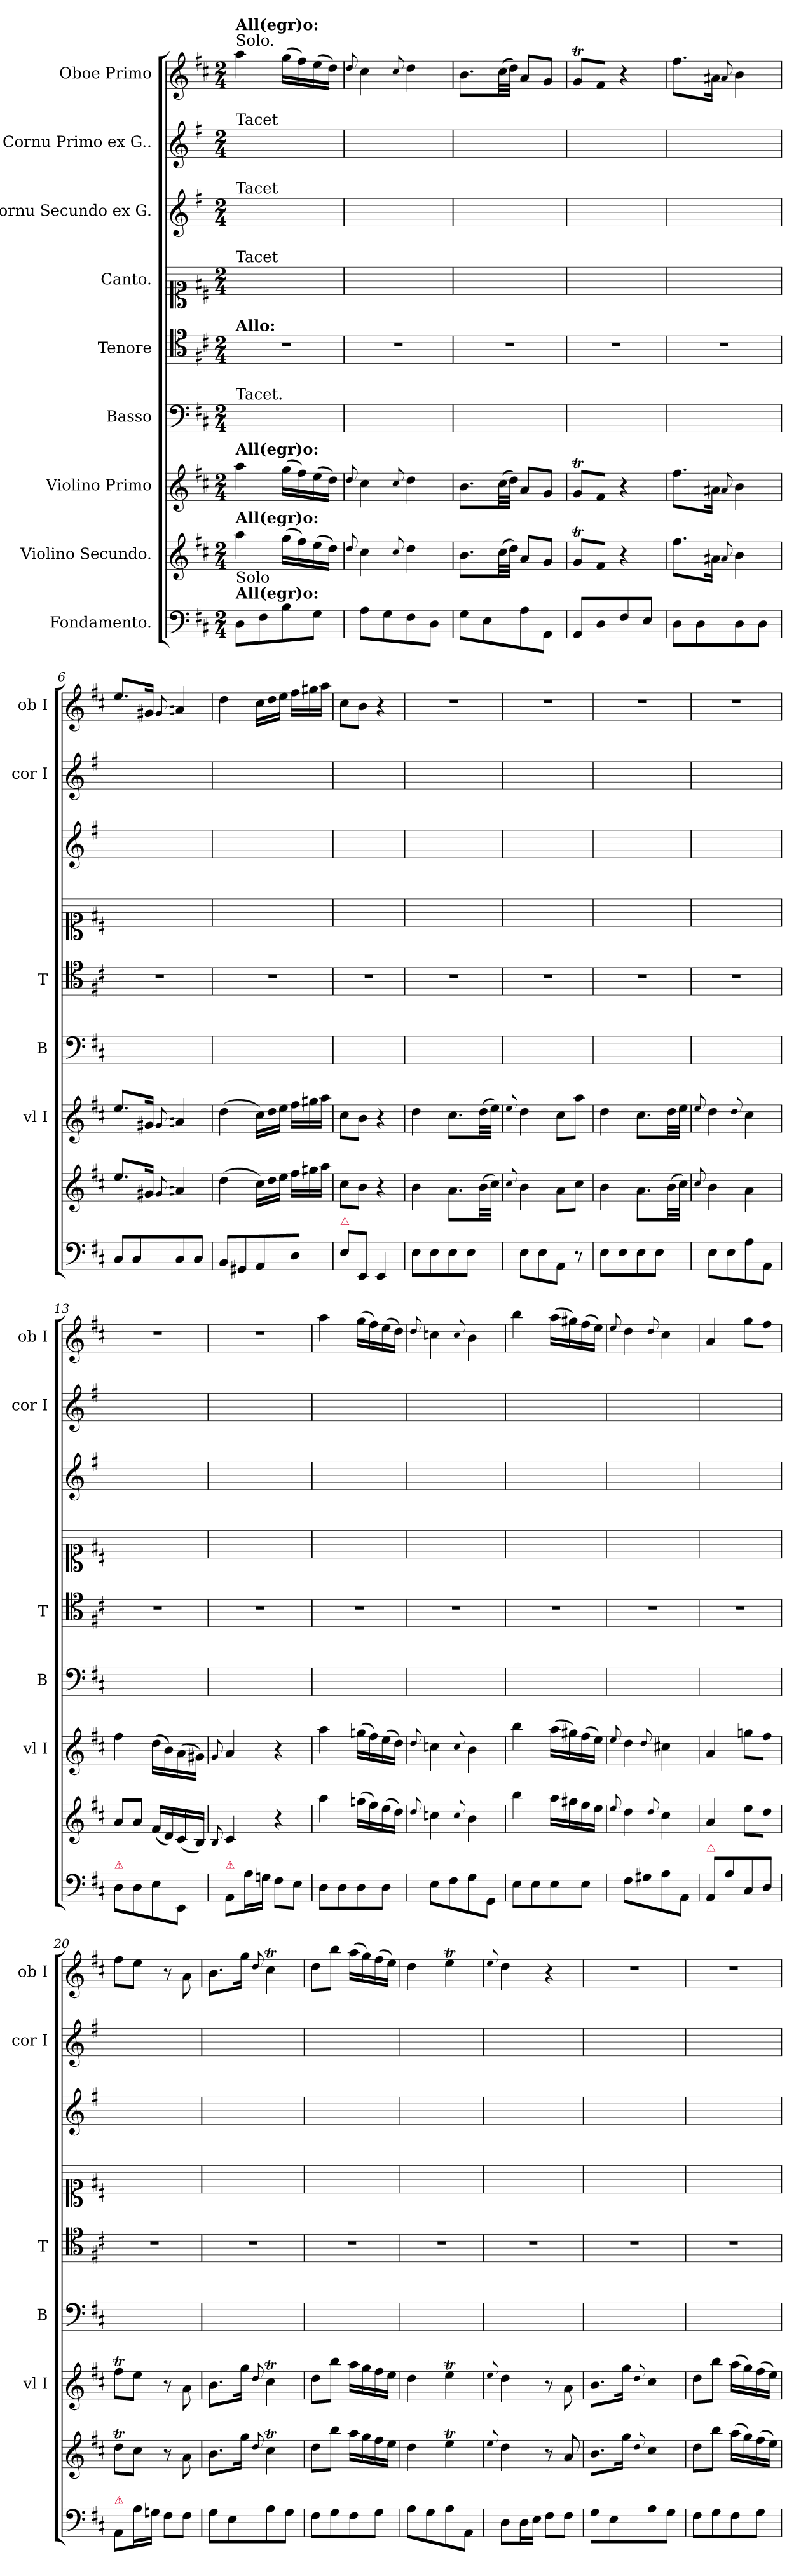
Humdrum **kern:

**kern	**dynam	**kern	**dynam	**kern	**dynam	**kern	**kern	**kern	**kern	**kern	**kern
*part9	*part9	*part8	*part8	*part7	*part7	*part6	*part5	*part4	*part3	*part2	*part1
*staff9	*staff9	*staff8	*staff8	*staff7	*staff7	*staff6	*staff5	*staff4	*staff3	*staff2	*staff1
*I"Fondamento.	*	*I"Violino Secundo.	*	*I"Violino Primo	*	*I"Basso	*I"Tenore	*I"Canto.	*I"Cornu Secundo ex G.	*I"Cornu Primo ex G..	*I"Oboe Primo
*	*	*	*	*I'vl I	*	*I'B	*I'T	*	*	*I'cor I	*I'ob I
*clefF4	*	*clefG2	*	*clefG2	*	*clefF4	*clefC4	*clefC1	*clefG2	*clefG2	*clefG2
*	*	*	*	*	*	*	*	*	*ITrd3c5	*ITrd3c5	*
*k[f#c#]	*	*k[f#c#]	*	*k[f#c#]	*	*k[f#c#]	*k[f#c#]	*k[f#c#]	*k[f#c#]	*k[f#c#]	*k[f#c#]
*D:	*	*D:	*	*D:	*	*D:	*D:	*D:	*D:	*D:	*D:
*M2/4	*	*M2/4	*	*M2/4	*	*M2/4	*M2/4	*M2/4	*M2/4	*M2/4	*M2/4
=1	=1	=1	=1	=1	=1	=1	=1	=1	=1	=1	=1
!	!	!	!	!	!	!	!	!	!	!	!LO:TX:a:t=Solo.
!	!	!	!	!	!	!	!	!	!	!	!LO:TX:a:B:t=All(egr)o&colon;
!	!	!	!	!	!	!	!	!	!	!LO:TX:a:t=Tacet	!
!	!	!	!	!	!	!	!	!	!LO:TX:a:t=Tacet	!	!
!	!	!	!	!	!	!	!	!LO:TX:a:t=Tacet	!	!	!
!	!	!	!	!	!	!	!LO:TX:a:B:t=Allo&colon;	!	!	!	!
!	!	!	!	!	!	!LO:TX:a:t=Tacet.	!	!	!	!	!
!	!	!	!	!LO:TX:a:B:t=All(egr)o&colon;	!	!	!	!	!	!	!
!	!	!LO:TX:a:B:t=All(egr)o&colon;	!	!	!	!	!	!	!	!	!
!LO:TX:a:B:t=All(egr)o&colon;	!	!	!	!	!	!	!	!	!	!	!
!LO:TX:a:t=Solo	!	!	!	!	!	!	!	!	!	!	!
8D\L	.	4aa\	.	4aa\	.	2ryy	2r	2ryy	2ryy	2ryy	4aa\
8F#\	.	.	.	.	.	.	.	.	.	.	.
8B\	.	(16gg\LL	.	(16gg\LL	.	.	.	.	.	.	(16gg\LL
.	.	16ff#\)	.	16ff#\)	.	.	.	.	.	.	16ff#\)
8G\J	.	(16ee\	.	(16ee\	.	.	.	.	.	.	(16ee\
.	.	16dd\JJ)	.	16dd\JJ)	.	.	.	.	.	.	16dd\JJ)
=2	=2	=2	=2	=2	=2	=2	=2	=2	=2	=2	=2
.	.	8qqdd/	.	8qqdd/	.	.	.	.	.	.	8qqdd/
8A\L	.	4cc#\	.	4cc#\	.	2ryy	2r	2ryy	2ryy	2ryy	4cc#\
8G\	.	.	.	.	.	.	.	.	.	.	.
.	.	8qqcc#/	.	8qqcc#/	.	.	.	.	.	.	8qqcc#/
8F#\	.	4dd\	.	4dd\	.	.	.	.	.	.	4dd\
8D\J	.	.	.	.	.	.	.	.	.	.	.
=3	=3	=3	=3	=3	=3	=3	=3	=3	=3	=3	=3
8G\L	.	8.b\L	.	8.b\L	.	2ryy	2r	2ryy	2ryy	2ryy	8.b\L
8E\	.	.	.	.	.	.	.	.	.	.	.
.	.	(32cc#\LL	.	(32cc#\LL	.	.	.	.	.	.	(32cc#\LL
.	.	32dd\JJJ)	.	32dd\JJJ)	.	.	.	.	.	.	32dd\JJJ)
8A\	.	8a/L	.	8a/L	.	.	.	.	.	.	8a/L
8AA/J	.	8g/J	.	8g/J	.	.	.	.	.	.	8g/J
=4	=4	=4	=4	=4	=4	=4	=4	=4	=4	=4	=4
8AA/L	.	8gT/L	.	8gT/L	.	2ryy	2r	2ryy	2ryy	2ryy	8gT/L
8D/	.	8f#/J	.	8f#/J	.	.	.	.	.	.	8f#/J
8F#/	.	4r	.	4r	.	.	.	.	.	.	4r
8E/J	.	.	.	.	.	.	.	.	.	.	.
=5	=5	=5	=5	=5	=5	=5	=5	=5	=5	=5	=5
8D\L	.	8.ff#\L	.	8.ff#\L	.	2ryy	2r	2ryy	2ryy	2ryy	8.ff#\L
8D\	.	.	.	.	.	.	.	.	.	.	.
.	.	16a#X\Jk	.	16a#X\Jk	.	.	.	.	.	.	16a#X\Jk
.	.	8qqa#/	.	8qqa#/	.	.	.	.	.	.	8qqa#/
8D\	.	4b\	.	4b\	.	.	.	.	.	.	4b\
8D\J	.	.	.	.	.	.	.	.	.	.	.
=6	=6	=6	=6	=6	=6	=6	=6	=6	=6	=6	=6
8C#/L	.	8.ee\L	.	8.ee\L	.	2ryy	2r	2ryy	2ryy	2ryy	8.ee\L
8C#/	.	.	.	.	.	.	.	.	.	.	.
.	.	16g#X/Jk	.	16g#X/Jk	.	.	.	.	.	.	16g#X/Jk
.	.	8qqg#/	.	8qqg#/	.	.	.	.	.	.	8qqg#/
8C#/	.	4an/	.	4an/	.	.	.	.	.	.	4an/
8C#/J	.	.	.	.	.	.	.	.	.	.	.
=7	=7	=7	=7	=7	=7	=7	=7	=7	=7	=7	=7
8BB/L	.	(4dd\	.	(4dd\	.	2ryy	2r	2ryy	2ryy	2ryy	4dd\
8GG#X/	.	.	.	.	.	.	.	.	.	.	.
*	*	*Xtuplet	*	*Xtuplet	*	*	*	*	*	*	*Xtuplet
8AA/	.	24cc#\LL)	.	24cc#\LL)	.	.	.	.	.	.	24cc#\LL
.	.	24dd\	.	24dd\	.	.	.	.	.	.	24dd\
.	.	24ee\JJ	.	24ee\JJ	.	.	.	.	.	.	24ee\JJ
8D/J	.	24ff#\LL	.	24ff#\LL	.	.	.	.	.	.	24ff#\LL
.	.	24gg#X\	.	24gg#X\	.	.	.	.	.	.	24gg#X\
.	.	24aa\JJ	.	24aa\JJ	.	.	.	.	.	.	24aa\JJ
=8	=8	=8	=8	=8	=8	=8	=8	=8	=8	=8	=8
!LO:TX:a:color=crimson:t=⚠	!	!	!	!	!	!	!	!	!	!	!
8E\L	.	8cc#\L	.	8cc#\L	.	2ryy	2r	2ryy	2ryy	2ryy	8cc#\L
8EE/J	.	8b\J	.	8b\J	.	.	.	.	.	.	8b\J
4EE/	.	4r	.	4r	.	.	.	.	.	.	4r
=9	=9	=9	=9	=9	=9	=9	=9	=9	=9	=9	=9
!	!LO:DY:a	!	!LO:DY:a	!	!LO:DY:a	!	!	!	!	!	!
8E\L	pia&colon;	4b\	pia.	4dd\	pia.	2ryy	2r	2ryy	2ryy	2ryy	2r
8E\	.	.	.	.	.	.	.	.	.	.	.
8E\	.	8.a\L	.	8.cc#\L	.	.	.	.	.	.	.
8E\J	.	.	.	.	.	.	.	.	.	.	.
.	.	(32b\LL	.	(32dd\LL	.	.	.	.	.	.	.
.	.	32cc#\JJJ)	.	32ee\JJJ)	.	.	.	.	.	.	.
=10	=10	=10	=10	=10	=10	=10	=10	=10	=10	=10	=10
.	.	8qqcc#/	.	8qqee/	.	.	.	.	.	.	.
8E\L	.	4b\	.	4dd\	.	2ryy	2r	2ryy	2ryy	2ryy	2r
8E\	.	.	.	.	.	.	.	.	.	.	.
8AA/J	.	8a\L	.	8cc#\L	.	.	.	.	.	.	.
8r	.	8cc#\J	.	8aa\J	.	.	.	.	.	.	.
=11	=11	=11	=11	=11	=11	=11	=11	=11	=11	=11	=11
8E\L	.	4b\	.	4dd\	.	2ryy	2r	2ryy	2ryy	2ryy	2r
8E\	.	.	.	.	.	.	.	.	.	.	.
8E\	.	8.a\L	.	8.cc#\L	.	.	.	.	.	.	.
8E\J	.	.	.	.	.	.	.	.	.	.	.
.	.	(32b\LL	.	32dd\LL	.	.	.	.	.	.	.
.	.	32cc#\JJJ)	.	32ee\JJJ	.	.	.	.	.	.	.
=12	=12	=12	=12	=12	=12	=12	=12	=12	=12	=12	=12
.	.	8qqcc#/	.	8qqee/	.	.	.	.	.	.	.
8E\L	.	4b\	.	4dd\	.	2ryy	2r	2ryy	2ryy	2ryy	2r
8E\	.	.	.	.	.	.	.	.	.	.	.
.	.	.	.	8qqdd/	.	.	.	.	.	.	.
8A\	.	4a\	.	4cc#\	.	.	.	.	.	.	.
8AA/J	.	.	.	.	.	.	.	.	.	.	.
=13	=13	=13	=13	=13	=13	=13	=13	=13	=13	=13	=13
!LO:TX:a:color=crimson:t=⚠	!	!	!	!	!	!	!	!	!	!	!
8D\L	.	8a/L	.	4ff#\	.	2ryy	2r	2ryy	2ryy	2ryy	2r
8D\	.	8a/J	.	.	.	.	.	.	.	.	.
8E\	.	(16f#/LL	.	(16dd\LL	.	.	.	.	.	.	.
.	.	16d/)	.	16b\)	.	.	.	.	.	.	.
8EE/J	.	(16c#/	.	(16a\	.	.	.	.	.	.	.
.	.	16B/JJ)	.	16g#X\JJ)	.	.	.	.	.	.	.
=14	=14	=14	=14	=14	=14	=14	=14	=14	=14	=14	=14
.	.	8qqB/	.	8qqg/	.	.	.	.	.	.	.
!LO:TX:a:color=crimson:t=⚠	!	!	!	!	!	!	!	!	!	!	!
8AA/L	.	4c#/	.	4a/	.	2ryy	2r	2ryy	2ryy	2ryy	2r
!	!LO:DY:a	!	!	!	!	!	!	!	!	!	!
16A\L	for	.	.	.	.	.	.	.	.	.	.
16Gn\JJ	.	.	.	.	.	.	.	.	.	.	.
8F#\L	.	4r	.	4r	.	.	.	.	.	.	.
8E\J	.	.	.	.	.	.	.	.	.	.	.
=15	=15	=15	=15	=15	=15	=15	=15	=15	=15	=15	=15
!	!	!	!LO:DY:a	!	!LO:DY:a	!	!	!	!	!	!
8D\L	.	4aa\	for	4aa\	for	2ryy	2r	2ryy	2ryy	2ryy	4aa\
8D\	.	.	.	.	.	.	.	.	.	.	.
8D\	.	(16ggn\LL	.	(16ggn\LL	.	.	.	.	.	.	(16gg\LL
.	.	16ff#\)	.	16ff#\)	.	.	.	.	.	.	16ff#\)
8D\J	.	(16ee\	.	(16ee\	.	.	.	.	.	.	(16ee\
.	.	16dd\JJ)	.	16dd\JJ)	.	.	.	.	.	.	16dd\JJ)
=16	=16	=16	=16	=16	=16	=16	=16	=16	=16	=16	=16
.	.	8qqdd/	.	8qqdd/	.	.	.	.	.	.	8qqdd/
8E\L	.	4ccn\	.	4ccn\	.	2ryy	2r	2ryy	2ryy	2ryy	4ccn\
8F#\	.	.	.	.	.	.	.	.	.	.	.
.	.	8qqcc/	.	8qqcc/	.	.	.	.	.	.	8qqcc/
8G\	.	4b\	.	4b\	.	.	.	.	.	.	4b\
8GG/J	.	.	.	.	.	.	.	.	.	.	.
=17	=17	=17	=17	=17	=17	=17	=17	=17	=17	=17	=17
8E\L	.	4bb\	.	4bb\	.	2ryy	2r	2ryy	2ryy	2ryy	4bb\
8E\	.	.	.	.	.	.	.	.	.	.	.
8E\	.	16aa\LL	.	(16aa\LL	.	.	.	.	.	.	(16aa\LL
.	.	16gg#X\	.	16gg#X\)	.	.	.	.	.	.	16gg#X\)
8E\J	.	16ff#\	.	(16ff#\	.	.	.	.	.	.	(16ff#\
.	.	16ee\JJ	.	16ee\JJ)	.	.	.	.	.	.	16ee\JJ)
=18	=18	=18	=18	=18	=18	=18	=18	=18	=18	=18	=18
.	.	8qqee/	.	8qqee/	.	.	.	.	.	.	8qqee/
8F#\L	.	4dd\	.	4dd\	.	2ryy	2r	2ryy	2ryy	2ryy	4dd\
8G#X\	.	.	.	.	.	.	.	.	.	.	.
.	.	8qqdd/	.	8qqdd/	.	.	.	.	.	.	8qqdd/
8A\	.	4cc#\	.	4cc#X\	.	.	.	.	.	.	4cc#\
8AA/J	.	.	.	.	.	.	.	.	.	.	.
=19	=19	=19	=19	=19	=19	=19	=19	=19	=19	=19	=19
!LO:TX:a:color=crimson:t=⚠	!	!	!	!	!	!	!	!	!	!	!
8AA/L	.	4a/	.	4a/	.	2ryy	2r	2ryy	2ryy	2ryy	4a/
8A\	.	.	.	.	.	.	.	.	.	.	.
8C#/	.	8ee\L	.	8ggn\L	.	.	.	.	.	.	8gg\L
8D/J	.	8dd\J	.	8ff#\J	.	.	.	.	.	.	8ff#\J
=20	=20	=20	=20	=20	=20	=20	=20	=20	=20	=20	=20
!LO:TX:a:color=crimson:t=⚠	!	!	!	!	!	!	!	!	!	!	!
8AA/L	.	8ddT\L	.	8ff#t\L	.	2ryy	2r	2ryy	2ryy	2ryy	8ff#\L
16A\L	.	8cc#\J	.	8ee\J	.	.	.	.	.	.	8ee\J
16Gn\JJ	.	.	.	.	.	.	.	.	.	.	.
8F#\L	.	8r	.	8r	.	.	.	.	.	.	8r
8F#\J	.	8a\	.	8a\	.	.	.	.	.	.	8a\
=21	=21	=21	=21	=21	=21	=21	=21	=21	=21	=21	=21
8G\L	.	8.b\L	.	8.b\L	.	2ryy	2r	2ryy	2ryy	2ryy	8.b\L
8E\	.	.	.	.	.	.	.	.	.	.	.
.	.	16gg\Jk	.	16gg\Jk	.	.	.	.	.	.	16gg\Jk
.	.	8qqdd/	.	8qqdd/	.	.	.	.	.	.	8qqdd/
8A\	.	4cc#t\	.	4cc#t\	.	.	.	.	.	.	4cc#t\
8G\J	.	.	.	.	.	.	.	.	.	.	.
=22	=22	=22	=22	=22	=22	=22	=22	=22	=22	=22	=22
8F#\L	.	8dd\L	.	8dd\L	.	2ryy	2r	2ryy	2ryy	2ryy	8dd\L
8G\	.	8bb\J	.	8bb\J	.	.	.	.	.	.	8bb\J
8F#\	.	16aa\LL	.	16aa\LL	.	.	.	.	.	.	(16aa\LL
.	.	16gg\	.	16gg\	.	.	.	.	.	.	16gg\)
8G\J	.	16ff#\	.	16ff#\	.	.	.	.	.	.	(16ff#\
.	.	16ee\JJ	.	16ee\JJ	.	.	.	.	.	.	16ee\JJ)
=23	=23	=23	=23	=23	=23	=23	=23	=23	=23	=23	=23
8A\L	.	4dd\	.	4dd\	.	2ryy	2r	2ryy	2ryy	2ryy	4dd\
8G\	.	.	.	.	.	.	.	.	.	.	.
8A\	.	4eeT\	.	4eeT\	.	.	.	.	.	.	4eeT\
8AA/J	.	.	.	.	.	.	.	.	.	.	.
=24	=24	=24	=24	=24	=24	=24	=24	=24	=24	=24	=24
.	.	8qqee/	.	8qqee/	.	.	.	.	.	.	8qqee/
8D\L	.	4dd\	.	4dd\	.	2ryy	2r	2ryy	2ryy	2ryy	4dd\
16D\L	.	.	.	.	.	.	.	.	.	.	.
16E\JJ	.	.	.	.	.	.	.	.	.	.	.
!	!LO:DY:a	!	!	!	!	!	!	!	!	!	!
8F#\L	pia&colon;	8r	.	8r	.	.	.	.	.	.	4r
!	!	!	!LO:DY:a	!	!LO:DY:a	!	!	!	!	!	!
8F#\J	.	8a/	pia.	8a\	pia.	.	.	.	.	.	.
=25	=25	=25	=25	=25	=25	=25	=25	=25	=25	=25	=25
8G\L	.	8.b\L	.	8.b\L	.	2ryy	2r	2ryy	2ryy	2ryy	2r
8E\	.	.	.	.	.	.	.	.	.	.	.
.	.	16gg\Jk	.	16gg\Jk	.	.	.	.	.	.	.
.	.	8qqdd/	.	8qqdd/	.	.	.	.	.	.	.
8A\	.	4cc#\	.	4cc#\	.	.	.	.	.	.	.
8G\J	.	.	.	.	.	.	.	.	.	.	.
=26	=26	=26	=26	=26	=26	=26	=26	=26	=26	=26	=26
8F#\L	.	8dd\L	.	8dd\L	.	2ryy	2r	2ryy	2ryy	2ryy	2r
8G\	.	8bb\J	.	8bb\J	.	.	.	.	.	.	.
8F#\	.	(16aa\LL	.	(16aa\LL	.	.	.	.	.	.	.
.	.	16gg\)	.	16gg\)	.	.	.	.	.	.	.
8G\J	.	(16ff#\	.	(16ff#\	.	.	.	.	.	.	.
.	.	16ee\JJ)	.	16ee\JJ)	.	.	.	.	.	.	.
=	=	=	=	=	=	=	=	=	=	=	=
*-	*-	*-	*-	*-	*-	*-	*-	*-	*-	*-	*-
